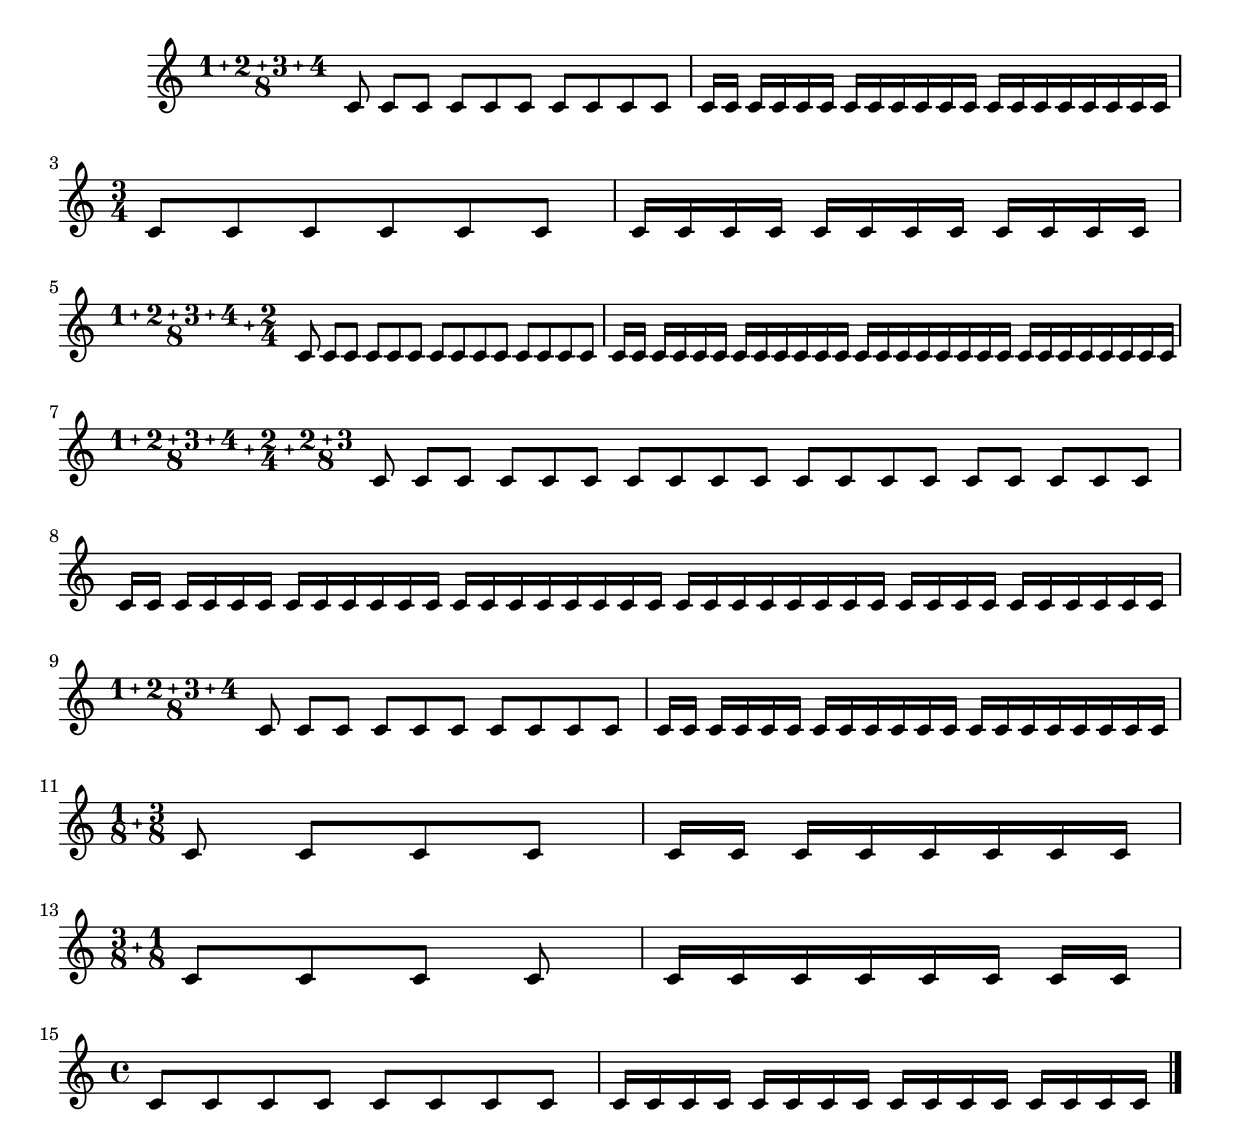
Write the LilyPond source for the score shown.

\version "2.19.21"

\header {
    texidoc = "Create compound time signatures. The argument is a Scheme list
of lists. Each list describes one fraction, with the last entry being the
denominator, while the first entries describe the summands in the
enumerator. If the time signature consists of just one fraction,
the list can be given directly, i.e. not as a list containing a single list.
For example, a time signature of (3+1)/8 + 2/4 would be created as
@code{\\compoundMeter #'((3 1 8) (2 4))}, and a time signature of (3+2)/8
as @code{\\compoundMeter #'((3 2 8))} or shorter
@code{\\compoundMeter #'(3 2 8)}.
"
}



\relative {
  \override Staff.TimeSignature.break-visibility = ##(#f #t #t)
  \compoundMeter #'(1 2 3 4 8)
  \repeat unfold 10 c'8 \repeat unfold 20 c16 \break

  \time 3/4
  \repeat unfold 6 c8 \repeat unfold 12 c16 \break

  \compoundMeter #'((1 2 3 4 8) (2 4))
  \repeat unfold 14 c8 \repeat unfold 28 c16 \break

  \compoundMeter #'((1 2 3 4 8) (2 4) (2 3 8))
  \repeat unfold 19 c8 \repeat unfold 38 c16 \break

  \compoundMeter #'(1 2 3 4 8)
  \repeat unfold 10 c8 \repeat unfold 20 c16 \break

  \compoundMeter #'((1 8) (3 8))
  \repeat unfold 4 c8 \repeat unfold 8 c16 \break

  \compoundMeter #'((3 8) (1 8))
  \repeat unfold 4 c8 \repeat unfold 8 c16 \break

  \time 4/4
  \repeat unfold 8 c8 \repeat unfold 16 c16 \break

  \bar"|."
}
